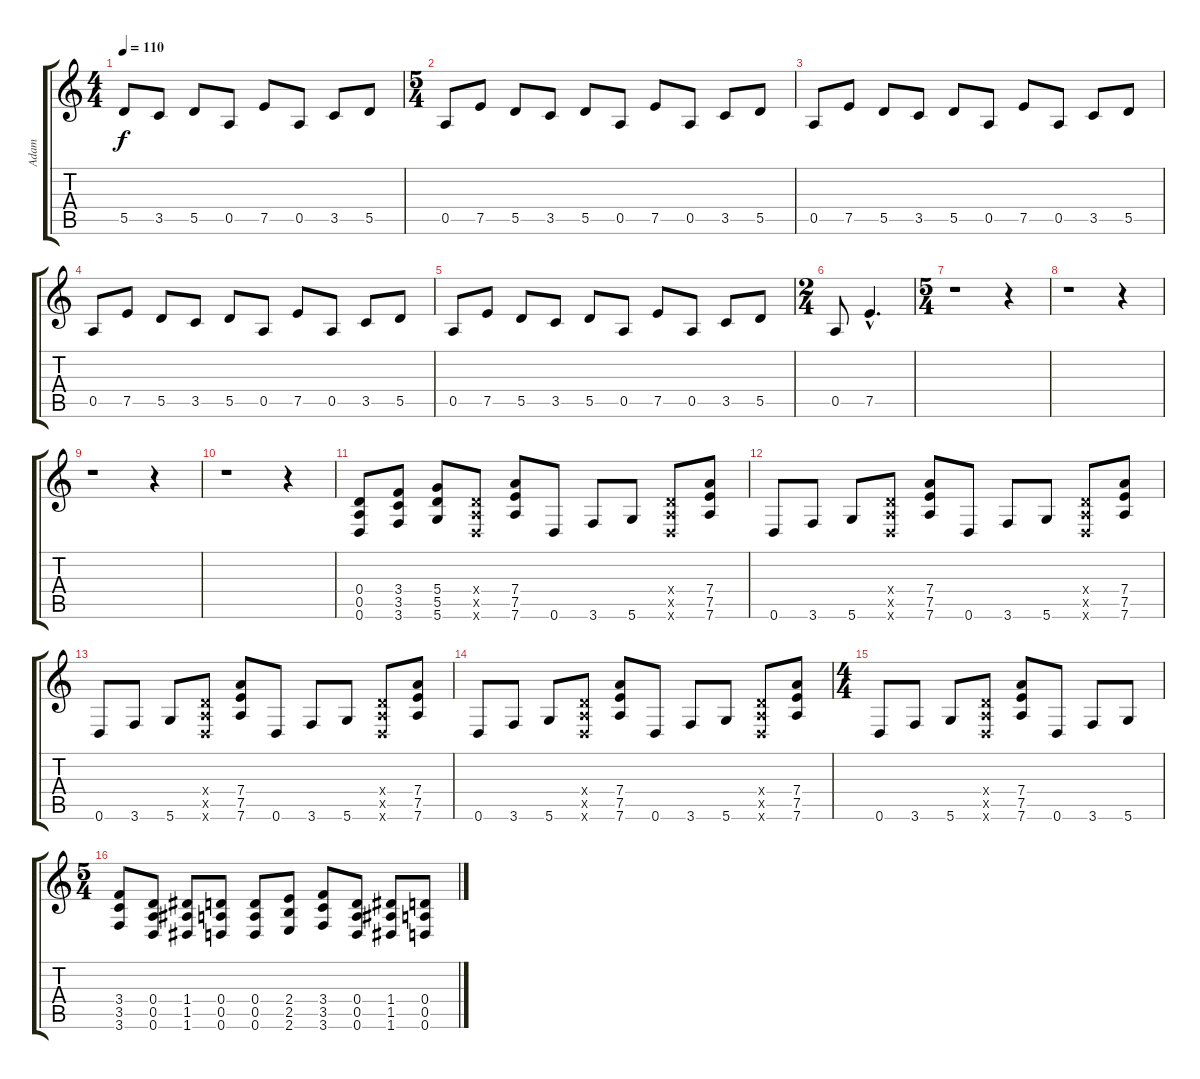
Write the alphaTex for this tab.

\track ("Adam" "Adam") {instrument overdrivenguitar}
\staff {score tabs}
\tuning (E4 B3 G3 D3 A2 D2) {hide}
\ts (4 4)
\tempo 110
\clef g2
\ks c
5.5.8{dy f} 3.5.8 5.5.8 0.5.8 7.5.8 0.5.8 3.5.8 5.5.8 |
\ts (5 4)
0.5.8 7.5.8 5.5.8 3.5.8 5.5.8 0.5.8 7.5.8 0.5.8 3.5.8 5.5.8 |
0.5.8 7.5.8 5.5.8 3.5.8 5.5.8 0.5.8 7.5.8 0.5.8 3.5.8 5.5.8 |
0.5.8 7.5.8 5.5.8 3.5.8 5.5.8 0.5.8 7.5.8 0.5.8 3.5.8 5.5.8 |
0.5.8 7.5.8 5.5.8 3.5.8 5.5.8 0.5.8 7.5.8 0.5.8 3.5.8 5.5.8 |
\ts (2 4)
0.5.8 7.5{hac}.4{d} |
\ts (5 4)
r.1 r.4 |
r.1 r.4 |
r.1 r.4 |
r.1 r.4 |
(0.4 0.5 0.6).8 (3.4 3.5 3.6).8 (5.4 5.5 5.6).8 (0.4{x} 0.5{x} 0.6{x}).8 (7.4 7.5 7.6).8 0.6.8 3.6.8 5.6.8 (0.4{x} 0.5{x} 0.6{x}).8 (7.4 7.5 7.6).8 |
0.6.8 3.6.8 5.6.8 (0.4{x} 0.5{x} 0.6{x}).8 (7.4 7.5 7.6).8 0.6.8 3.6.8 5.6.8 (0.4{x} 0.5{x} 0.6{x}).8 (7.4 7.5 7.6).8 |
0.6.8 3.6.8 5.6.8 (0.4{x} 0.5{x} 0.6{x}).8 (7.4 7.5 7.6).8 0.6.8 3.6.8 5.6.8 (0.4{x} 0.5{x} 0.6{x}).8 (7.4 7.5 7.6).8 |
0.6.8 3.6.8 5.6.8 (0.4{x} 0.5{x} 0.6{x}).8 (7.4 7.5 7.6).8 0.6.8 3.6.8 5.6.8 (0.4{x} 0.5{x} 0.6{x}).8 (7.4 7.5 7.6).8 |
\ts (4 4)
0.6.8 3.6.8 5.6.8 (0.4{x} 0.5{x} 0.6{x}).8 (7.4 7.5 7.6).8 0.6.8 3.6.8 5.6.8 |
\ts (5 4)
(3.4 3.5 3.6).8 (0.4 0.5 0.6).8 (1.4 1.5 1.6).8 (0.4 0.5 0.6).8 (0.4 0.5 0.6).8 (2.4 2.5 2.6).8 (3.4 3.5 3.6).8 (0.4 0.5 0.6).8 (1.4 1.5 1.6).8 (0.4 0.5 0.6).8
